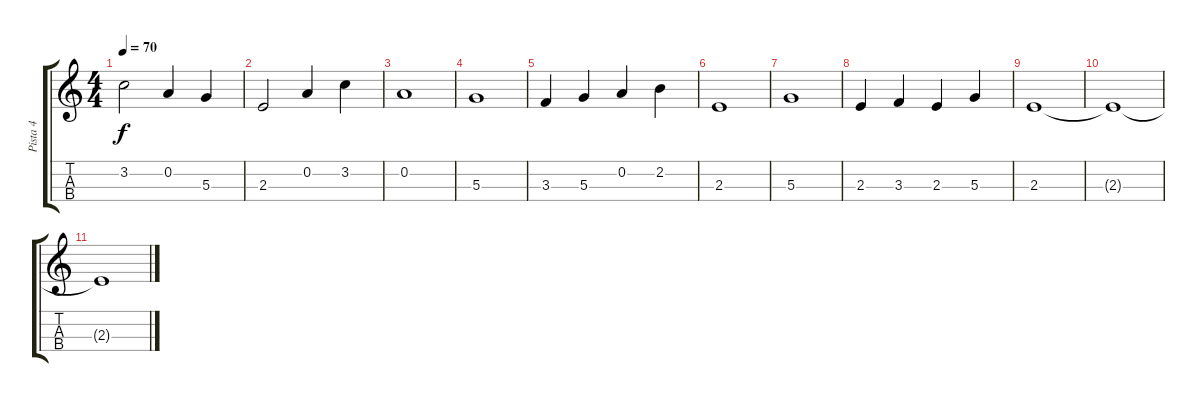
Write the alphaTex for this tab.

\track ("Pista 4" "Pista 4") {instrument violin}
\staff {score tabs}
\tuning (E5 A4 D4 G3) {hide}
\ts (4 4)
\tempo 70
\clef g2
\ks c
3.2.2{dy f} 0.2.4 5.3.4 |
2.3.2 0.2.4 3.2.4 |
0.2.1 |
5.3.1 |
3.3.4 5.3.4 0.2.4 2.2.4 |
2.3.1 |
5.3.1 |
2.3.4 3.3.4 2.3.4 5.3.4 |
2.3.1 |
2.3{t}.1{volume 0} |
2.3{t}.1
